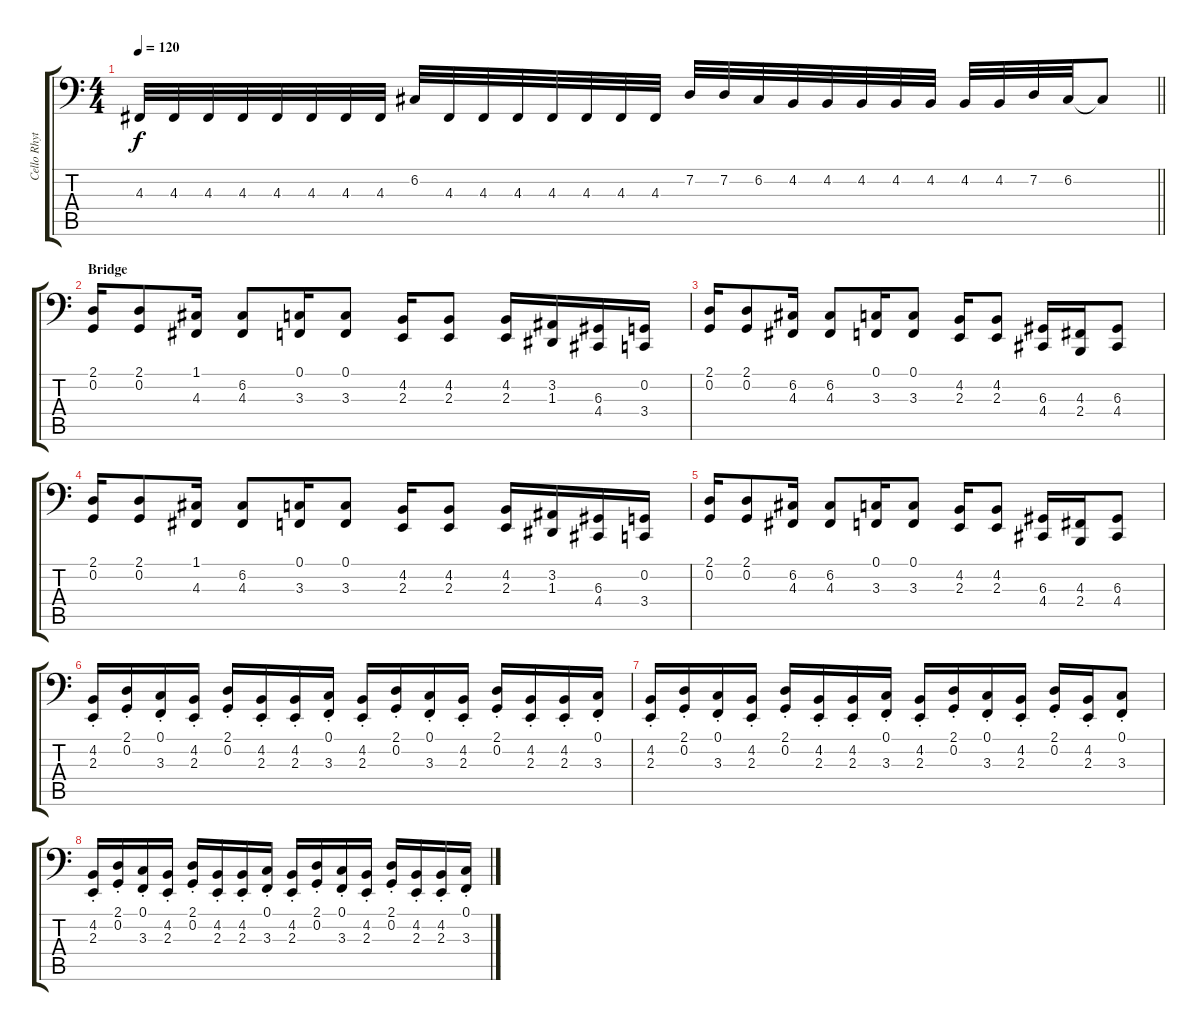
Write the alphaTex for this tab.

\track ("Cello Rhythm 2" "Cello Rhyt") {instrument cello}
\staff {score tabs}
\tuning (C3 G2 D2 A1 E1 B0) {hide}
\ts (4 4)
\tempo 120
\clef f4
\barLineRight lightlight
\ks c
4.3.32{dy f} 4.3.32 4.3.32 4.3.32 4.3.32 4.3.32 4.3.32 4.3.32 6.2.32 4.3.32 4.3.32 4.3.32 4.3.32 4.3.32 4.3.32 4.3.32 7.2.32 7.2.32 6.2.32 4.2.32 4.2.32 4.2.32 4.2.32 4.2.32 4.2.32 4.2.32 7.2.32 6.2.32 6.2{t}.8 |
\section ("" "Bridge")
(2.1 0.2).16 (2.1 0.2).8 (1.1 4.3).16 (6.2 4.3).8 (0.1 3.3).16 (0.1 3.3).8 (4.2 2.3).16 (4.2 2.3).8 (4.2 2.3).16 (3.2 1.3).16 (6.3 4.4).16 (0.2 3.4).16 |
(2.1 0.2).16 (2.1 0.2).8 (6.2 4.3).16 (6.2 4.3).8 (0.1 3.3).16 (0.1 3.3).8 (4.2 2.3).16 (4.2 2.3).8 (6.3 4.4).16 (4.3 2.4).16 (6.3 4.4).8 |
(2.1 0.2).16 (2.1 0.2).8 (1.1 4.3).16 (6.2 4.3).8 (0.1 3.3).16 (0.1 3.3).8 (4.2 2.3).16 (4.2 2.3).8 (4.2 2.3).16 (3.2 1.3).16 (6.3 4.4).16 (0.2 3.4).16 |
(2.1 0.2).16 (2.1 0.2).8 (6.2 4.3).16 (6.2 4.3).8 (0.1 3.3).16 (0.1 3.3).8 (4.2 2.3).16 (4.2 2.3).8 (6.3 4.4).16 (4.3 2.4).16 (6.3 4.4).8 |
(4.2{st} 2.3{st}).16 (2.1{st} 0.2{st}).16 (0.1{st} 3.3{st}).16 (4.2{st} 2.3{st}).16 (2.1{st} 0.2{st}).16 (4.2{st} 2.3{st}).16 (4.2{st} 2.3{st}).16 (0.1{st} 3.3{st}).16 (4.2{st} 2.3{st}).16 (2.1{st} 0.2{st}).16 (0.1{st} 3.3{st}).16 (4.2{st} 2.3{st}).16 (2.1{st} 0.2{st}).16 (4.2{st} 2.3{st}).16 (4.2{st} 2.3{st}).16 (0.1{st} 3.3{st}).16 |
(4.2{st} 2.3{st}).16 (2.1{st} 0.2{st}).16 (0.1{st} 3.3{st}).16 (4.2{st} 2.3{st}).16 (2.1{st} 0.2{st}).16 (4.2{st} 2.3{st}).16 (4.2{st} 2.3{st}).16 (0.1{st} 3.3{st}).16 (4.2{st} 2.3{st}).16 (2.1{st} 0.2{st}).16 (0.1{st} 3.3{st}).16 (4.2{st} 2.3{st}).16 (2.1{st} 0.2{st}).16 (4.2{st} 2.3{st}).16 (0.1{st} 3.3{st}).8 |
(4.2{st} 2.3{st}).16 (2.1{st} 0.2{st}).16 (0.1{st} 3.3{st}).16 (4.2{st} 2.3{st}).16 (2.1{st} 0.2{st}).16 (4.2{st} 2.3{st}).16 (4.2{st} 2.3{st}).16 (0.1{st} 3.3{st}).16 (4.2{st} 2.3{st}).16 (2.1{st} 0.2{st}).16 (0.1{st} 3.3{st}).16 (4.2{st} 2.3{st}).16 (2.1{st} 0.2{st}).16 (4.2{st} 2.3{st}).16 (4.2{st} 2.3{st}).16 (0.1{st} 3.3{st}).16
